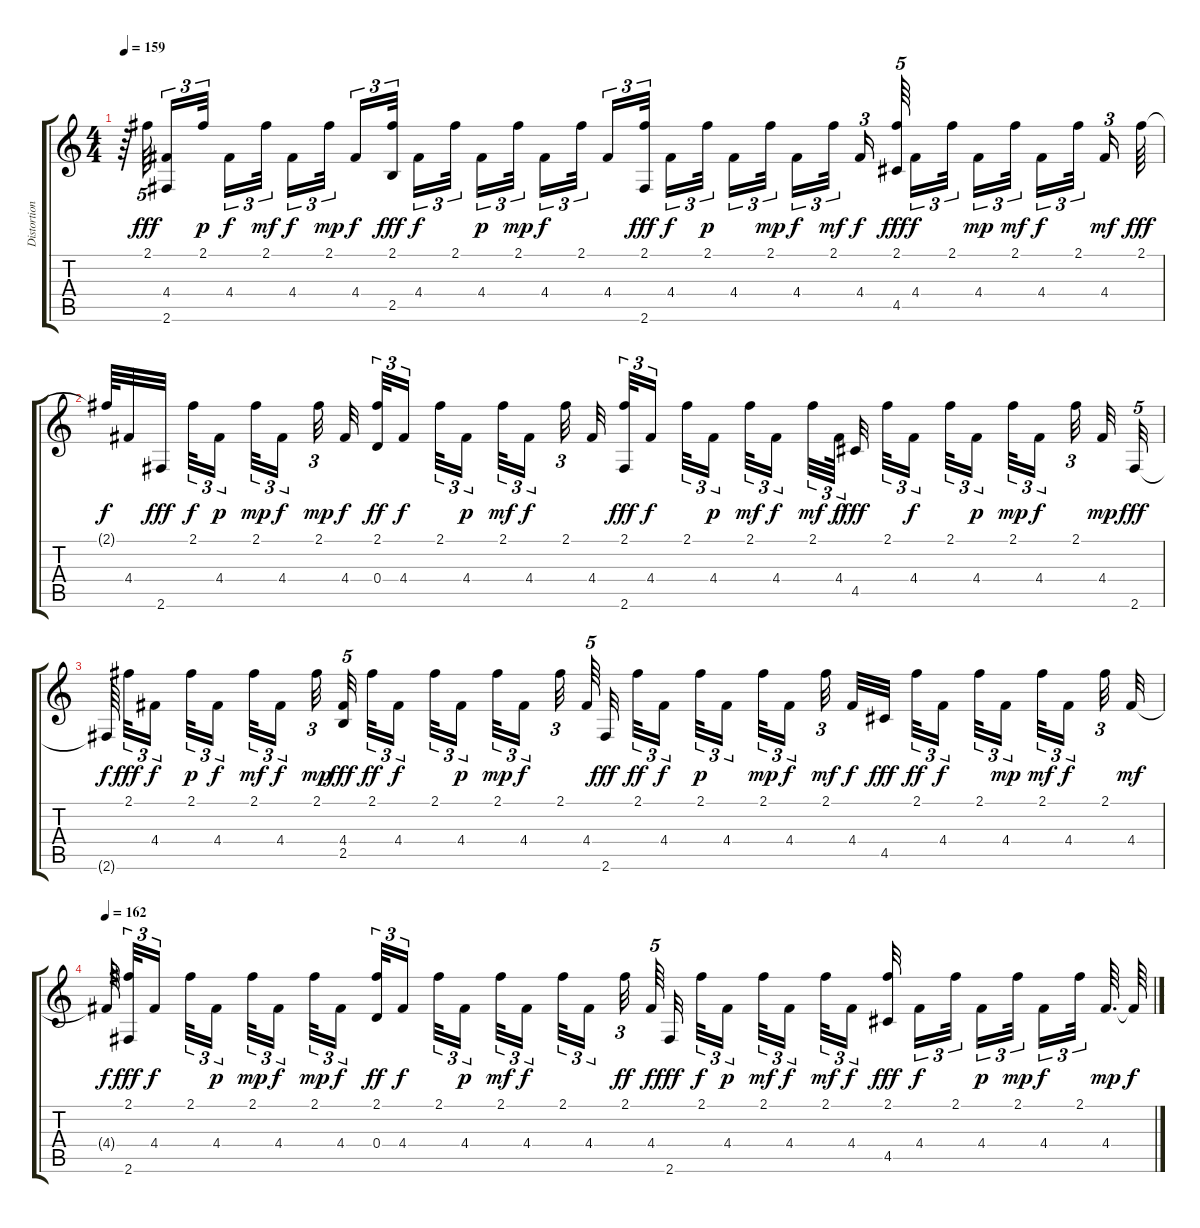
\track ("Distortion guitar 1" "Distortion") {instrument distortionguitar}
\staff {score tabs}
\tuning (E4 B3 G3 D3 A2 E2) {hide}
\ts (4 4)
\tempo 159
\clef g2
\ks c
r.64{dy f} 2.1.64{tu (5 4) dy fff} (4.4 2.6).16{tu (3 2)} 2.1.32{tu (3 2) dy p} 4.4.16{tu (3 2) dy f} 2.1.32{tu (3 2) dy mf} 4.4.16{tu (3 2) dy f} 2.1.32{tu (3 2) dy mp} 4.4.16{tu (3 2) dy f} (2.1 2.5).32{tu (3 2) dy fff} 4.4.16{tu (3 2) dy f} 2.1.32{tu (3 2)} 4.4.16{tu (3 2) dy p} 2.1.32{tu (3 2) dy mp} 4.4.16{tu (3 2) dy f} 2.1.32{tu (3 2)} 4.4.16{tu (3 2)} (2.1 2.6).32{tu (3 2) dy fff} 4.4.16{tu (3 2) dy f} 2.1.32{tu (3 2) dy p} 4.4.16{tu (3 2)} 2.1.32{tu (3 2) dy mp} 4.4.16{tu (3 2) dy f} 2.1.32{tu (3 2) dy mf} 4.4.16{tu (3 2) dy f} (2.1 4.5).64{tu (5 4) dy fff} 4.4.16{tu (3 2) dy f} 2.1.32{tu (3 2)} 4.4.16{tu (3 2) dy mp} 2.1.32{tu (3 2) dy mf} 4.4.16{tu (3 2) dy f} 2.1.32{tu (3 2)} 4.4.16{tu (3 2) dy mf} 2.1.64{dy fff} |
2.1{t}.64{dy f} 4.4.32 2.6.32{dy fff} 2.1.32{tu (3 2) dy f} 4.4.16{tu (3 2) dy p} 2.1.32{tu (3 2) dy mp} 4.4.16{tu (3 2) dy f} 2.1.32{tu (3 2) dy mp} 4.4.32{dy f} (2.1 0.4).32{tu (3 2) dy ff} 4.4.16{tu (3 2) dy f} 2.1.32{tu (3 2)} 4.4.16{tu (3 2) dy p} 2.1.32{tu (3 2) dy mf} 4.4.16{tu (3 2) dy f} 2.1.32{tu (3 2)} 4.4.32 (2.1 2.6).32{tu (3 2) dy fff} 4.4.16{tu (3 2) dy f} 2.1.32{tu (3 2)} 4.4.16{tu (3 2) dy p} 2.1.32{tu (3 2) dy mf} 4.4.16{tu (3 2) dy f} 2.1.32{tu (3 2) dy mf} 4.4.64{tu (3 2) dy f} 4.5.32{dy fff} 2.1.32{tu (3 2)} 4.4.16{tu (3 2) dy f} 2.1.32{tu (3 2)} 4.4.16{tu (3 2) dy p} 2.1.32{tu (3 2) dy mp} 4.4.16{tu (3 2) dy f} 2.1.32{tu (3 2)} 4.4.32{dy mp} 2.6.32{tu (5 4) dy fff} |
2.6{t}.64{dy f} 2.1.32{tu (3 2) dy fff} 4.4.16{tu (3 2) dy f} 2.1.32{tu (3 2) dy p} 4.4.16{tu (3 2) dy f} 2.1.32{tu (3 2) dy mf} 4.4.16{tu (3 2) dy f} 2.1.32{tu (3 2) dy mp} (4.4 2.5).32{tu (5 4) dy fff} 2.1.32{tu (3 2) dy ff} 4.4.16{tu (3 2) dy f} 2.1.32{tu (3 2)} 4.4.16{tu (3 2) dy p} 2.1.32{tu (3 2) dy mp} 4.4.16{tu (3 2) dy f} 2.1.32{tu (3 2)} 4.4.64{tu (5 4)} 2.6.32{dy fff} 2.1.32{tu (3 2) dy ff} 4.4.16{tu (3 2) dy f} 2.1.32{tu (3 2) dy p} 4.4.16{tu (3 2)} 2.1.32{tu (3 2) dy mp} 4.4.16{tu (3 2) dy f} 2.1.32{tu (3 2) dy mf} 4.4.32{dy f} 4.5.32{dy fff} 2.1.32{tu (3 2) dy ff} 4.4.16{tu (3 2) dy f} 2.1.32{tu (3 2)} 4.4.16{tu (3 2) dy mp} 2.1.32{tu (3 2) dy mf} 4.4.16{tu (3 2) dy f} 2.1.32{tu (3 2)} 4.4.32{dy mf} |
\tempo 162
4.4{t}.64{dy f} (2.1 2.6).32{tu (3 2) dy fff} 4.4.16{tu (3 2) dy f} 2.1.32{tu (3 2)} 4.4.16{tu (3 2) dy p} 2.1.32{tu (3 2) dy mp} 4.4.16{tu (3 2) dy f} 2.1.32{tu (3 2) dy mp} 4.4.16{tu (3 2) dy f} (2.1 0.4).32{tu (3 2) dy ff} 4.4.16{tu (3 2) dy f} 2.1.32{tu (3 2)} 4.4.16{tu (3 2) dy p} 2.1.32{tu (3 2) dy mf} 4.4.16{tu (3 2) dy f} 2.1.32{tu (3 2)} 4.4.16{tu (3 2)} 2.1.32{tu (3 2) dy ff} 4.4.64{tu (5 4) dy f} 2.6.32{dy fff} 2.1.32{tu (3 2) dy f} 4.4.16{tu (3 2) dy p} 2.1.32{tu (3 2) dy mf} 4.4.16{tu (3 2) dy f} 2.1.32{tu (3 2) dy mf} 4.4.16{tu (3 2) dy f} (2.1 4.5).32{dy fff} 4.4.16{tu (3 2) dy f} 2.1.32{tu (3 2)} 4.4.16{tu (3 2) dy p} 2.1.32{tu (3 2) dy mp} 4.4.16{tu (3 2) dy f} 2.1.32{tu (3 2)} 4.4.64{d dy mp} 4.4{t}.64{dy f}
